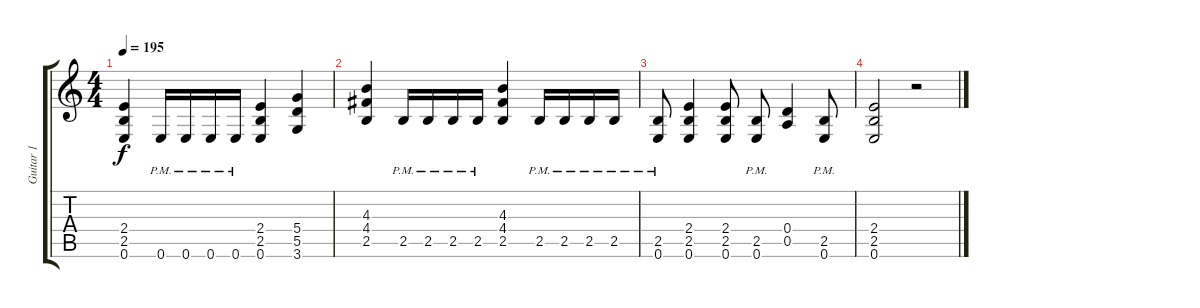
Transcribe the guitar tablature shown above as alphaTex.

\track ("Guitar 1" "Guitar 1") {instrument distortionguitar}
\staff {score tabs}
\tuning (E4 B3 G3 D3 A2 E2) {hide}
\ts (4 4)
\tempo 195
\clef g2
\ks c
(2.4 2.5 0.6).4{dy f volume 12} 0.6{pm}.16 0.6{pm}.16 0.6{pm}.16 0.6{pm}.16 (2.4 2.5 0.6).4 (5.4 5.5 3.6).4 |
(4.3 4.4 2.5).4 2.5{pm}.16 2.5{pm}.16 2.5{pm}.16 2.5{pm}.16 (4.3 4.4 2.5).4 2.5{pm}.16 2.5{pm}.16 2.5{pm}.16 2.5{pm}.16 |
(2.5{pm} 0.6).8{volume 12} (2.4 2.5 0.6).4 (2.4 2.5 0.6).8 (2.5{pm} 0.6).8 (0.4 0.5).4 (2.5{pm} 0.6).8 |
(2.4 2.5 0.6).2 r.2
